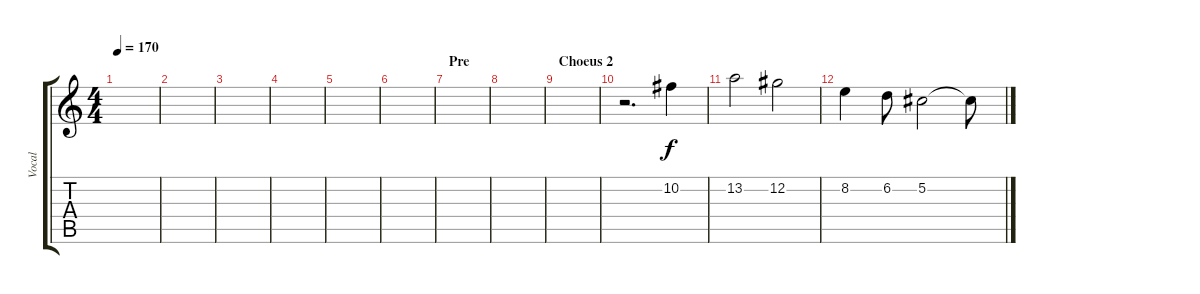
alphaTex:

\track ("Vocal" "Vocal") {instrument overdrivenguitar}
\staff {score tabs}
\tuning (Db4 Ab3 E3 B2 Gb2 B1) {hide}
\ts (4 4)
\tempo 170
\clef g2
\ks c
|
|
|
|
|
|
\section ("" "Pre")
|
|
\section ("" "Choeus 2")
|
r.2{d} 10.2.4{dy f} |
13.2.2 12.2.2 |
8.2.4 6.2.8 5.2.2 5.2{t}.8
